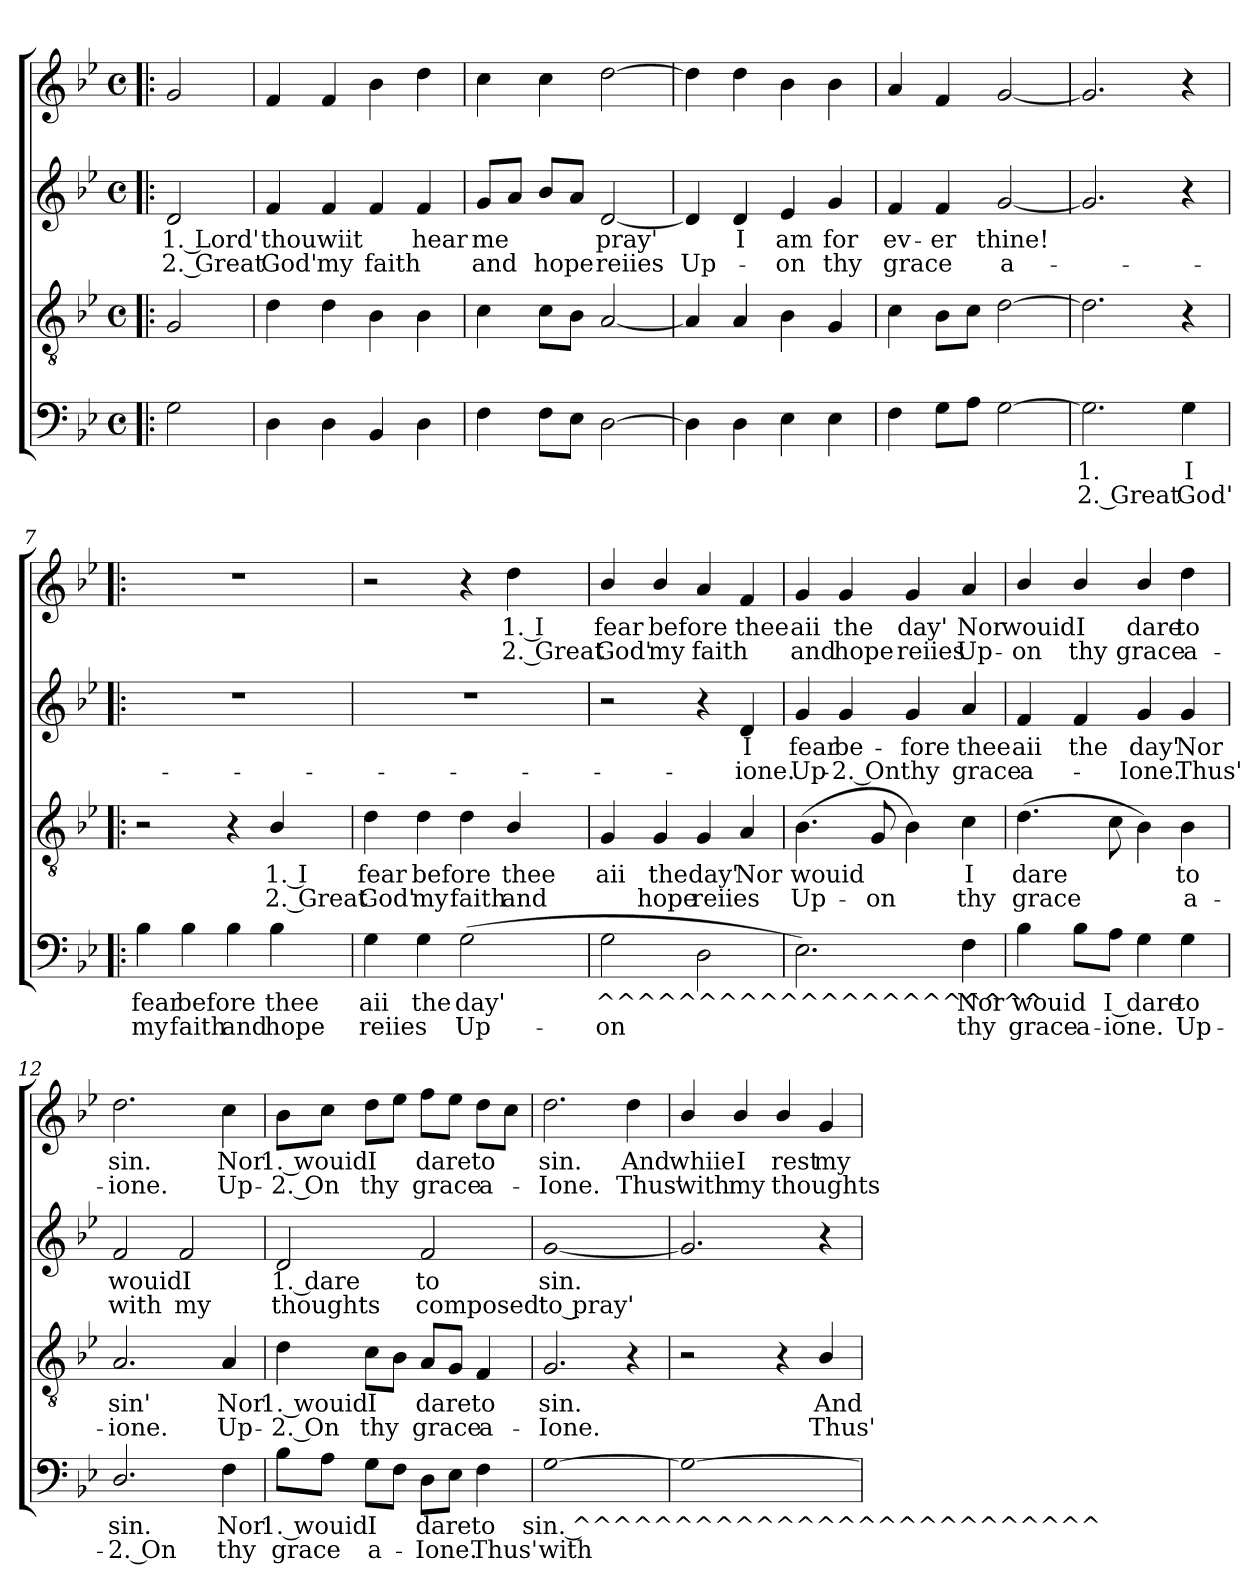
**kern	**text	**text	**kern	**text	**text	**kern	**text	**text	**kern	**text	**text
*part4	*part4	*part4	*part3	*part3	*part3	*part2	*part2	*part2	*part1	*part1	*part1
*staff4	*staff4	*staff4	*staff3	*staff3	*staff3	*staff2	*staff2	*staff2	*staff1	*staff1	*staff1
*clefF4	*	*	*clefGv2	*	*	*clefG2	*	*	*clefG2	*	*
*k[b-e-]	*	*	*k[b-e-]	*	*	*k[b-e-]	*	*	*k[b-e-]	*	*
*B-:	*	*	*B-:	*	*	*B-:	*	*	*B-:	*	*
*M4/4	*	*	*M4/4	*	*	*M4/4	*	*	*M4/4	*	*
*met(c)	*	*	*met(c)	*	*	*met(c)	*	*	*met(c)	*	*
=1!|:	=1!|:	=1!|:	=1!|:	=1!|:	=1!|:	=1!|:	=1!|:	=1!|:	=1!|:	=1!|:	=1!|:
!LO:N:head=open	!	!	!LO:N:head=open	!	!	!LO:N:head=open	!LO:LY:b:rj	!LO:LY:b:rj	!LO:N:head=open	!	!
2G\	.	.	2G/	.	.	2d/	1. Lord'	2. Great	2g/	.	.
=2	=2	=2	=2	=2	=2	=2	=2	=2	=2	=2	=2
!LO:N:head=solid	!	!	!LO:N:head=solid	!	!	!	!LO:LY:b	!LO:LY:b	!	!	!
4D\	.	.	4d\	.	.	4f/	thou	God'	4f/	.	.
!LO:N:head=solid	!	!	!LO:N:head=solid	!	!	!	!LO:LY:b	!LO:LY:b	!	!	!
4D\	.	.	4d\	.	.	4f/	wiit	my	4f/	.	.
!LO:N:head=solid	!	!	!LO:N:head=solid	!	!	!	!	!LO:LY:b	!LO:N:head=solid	!	!
4BB-/	.	.	4B-\	.	.	4f/	.	faith	4b-\	.	.
!LO:N:head=solid	!	!	!LO:N:head=solid	!	!	!	!LO:LY:b	!	!LO:N:head=solid	!	!
4D\	.	.	4B-\	.	.	4f/	hear	.	4dd\	.	.
=3	=3	=3	=3	=3	=3	=3	=3	=3	=3	=3	=3
!	!	!	!	!	!	!LO:N:head=solid	!LO:LY:b:rj	!LO:LY:b:rj	!	!	!
4F\	.	.	4c\	.	.	8g/L	me	and	4cc\	.	.
!	!	!	!	!	!	!LO:N:head=solid	!	!	!	!	!
.	.	.	.	.	.	8a/J	.	.	.	.	.
!	!	!	!	!	!	!LO:N:head=solid	!	!LO:LY:b	!	!	!
8F\L	.	.	8c\L	.	.	8b-/L	.	hope	4cc\	.	.
!LO:N:head=solid	!	!	!LO:N:head=solid	!	!	!LO:N:head=solid	!	!	!	!	!
8E-\J	.	.	8B-\J	.	.	8a/J	.	.	.	.	.
!LO:N:head=open	!	!	!LO:N:head=open	!	!	!LO:N:head=open	!LO:LY:b	!LO:LY:b	!LO:N:head=open	!	!
[>2D\	.	.	[<2A/	.	.	[<2d/	pray'	reiies	[>2dd\	.	.
=4	=4	=4	=4	=4	=4	=4	=4	=4	=4	=4	=4
!LO:N:head=solid	!	!	!LO:N:head=solid	!	!	!LO:N:head=solid	!	!LO:LY:b	!LO:N:head=solid	!	!
4D\]	.	.	4A/]	.	.	4d/]	.	Up-	4dd\]	.	.
!LO:N:head=solid	!	!	!LO:N:head=solid	!	!	!LO:N:head=solid	!LO:LY:b:rj	!	!LO:N:head=solid	!	!
4D\	.	.	4A/	.	.	4d/	I	.	4dd\	.	.
!LO:N:head=solid	!	!	!LO:N:head=solid	!	!	!LO:N:head=solid	!LO:LY:b	!LO:LY:b	!LO:N:head=solid	!	!
4E-\	.	.	4B-\	.	.	4e-/	am	-on	4b-\	.	.
!LO:N:head=solid	!	!	!LO:N:head=solid	!	!	!LO:N:head=solid	!LO:LY:b	!LO:LY:b	!LO:N:head=solid	!	!
4E-\	.	.	4G/	.	.	4g/	for	thy	4b-\	.	.
=5	=5	=5	=5	=5	=5	=5	=5	=5	=5	=5	=5
!	!	!	!	!	!	!	!LO:LY:b	!LO:LY:b	!LO:N:head=solid	!	!
4F\	.	.	4c\	.	.	4f/	ev-	grace	4a</	.	.
!LO:N:head=solid	!	!	!LO:N:head=solid	!	!	!	!LO:LY:b	!	!	!	!
8G\L	.	.	8B-\L	.	.	4f/	-er	.	4f/	.	.
!LO:N:head=solid	!	!	!	!	!	!	!	!	!	!	!
8A\J	.	.	8c\J	.	.	.	.	.	.	.	.
!LO:N:head=open	!	!	!LO:N:head=open	!	!	!LO:N:head=open	!LO:LY:b	!LO:LY:b	!LO:N:head=open	!	!
[>2G\	.	.	[>2d\	.	.	[<2g/	thine!	a-	[<2g/	.	.
=6	=6	=6	=6	=6	=6	=6	=6	=6	=6	=6	=6
!LO:N:head=open	!LO:LY:b	!LO:LY:b	!LO:N:head=open	!	!	!LO:N:head=open	!	!	!LO:N:head=open	!	!
2.G\]	1.	2. Great	2.d\]	.	.	2.g/]	.	.	2.g/]	.	.
!LO:N:head=solid	!LO:LY:b:rj	!LO:LY:b:rj	!	!	!	!	!	!	!	!	!
4G\	I	God'	4r	.	.	4r	.	.	4r	.	.
=7!|:	=7!|:	=7!|:	=7!|:	=7!|:	=7!|:	=7!|:	=7!|:	=7!|:	=7!|:	=7!|:	=7!|:
!LO:N:head=solid	!LO:LY:b	!LO:LY:b	!	!	!	!	!	!	!	!	!
4B-\	fear	my	2r	.	.	1r	.	.	1r	.	.
!LO:N:head=solid	!LO:LY:b	!LO:LY:b	!	!	!	!	!	!	!	!	!
4B-\	before	faith	.	.	.	.	.	.	.	.	.
!LO:N:head=solid	!	!LO:LY:b	!	!	!	!	!	!	!	!	!
4B-\	.	and	4r	.	.	.	.	.	.	.	.
!LO:N:head=solid	!LO:LY:b	!LO:LY:b	!LO:N:head=solid	!LO:LY:b:rj	!LO:LY:b:rj	!	!	!	!	!	!
4B-\	thee	hope	4B-/	1. I	2. Great	.	.	.	.	.	.
=8	=8	=8	=8	=8	=8	=8	=8	=8	=8	=8	=8
!LO:N:head=solid	!LO:LY:b	!LO:LY:b	!LO:N:head=solid	!LO:LY:b	!LO:LY:b	!	!	!	!	!	!
4G\	aii	reiies	4d\	fear	God'	1r	.	.	2r	.	.
!LO:N:head=solid	!LO:LY:b	!	!LO:N:head=solid	!LO:LY:b	!LO:LY:b	!	!	!	!	!	!
4G\	the	.	4d\	before	my	.	.	.	.	.	.
!LO:N:head=open	!LO:LY:b	!LO:LY:b	!LO:N:head=solid	!	!LO:LY:b	!	!	!	!	!	!
(>2G\	day'	Up-	4d\	.	faith	.	.	.	4r	.	.
!	!	!	!LO:N:head=solid	!LO:LY:b	!LO:LY:b	!	!	!	!LO:N:head=solid	!LO:LY:b:rj	!LO:LY:b:rj
.	.	.	4B-/	thee	and	.	.	.	4dd\	1. I	2. Great
=9	=9	=9	=9	=9	=9	=9	=9	=9	=9	=9	=9
!LO:N:head=open	!LO:LY:b	!LO:LY:b	!LO:N:head=solid	!LO:LY:b	!	!	!	!	!LO:N:head=solid	!LO:LY:b:rj	!LO:LY:b:rj
2G\	^^^^^^^^^^^^^^^^^^^^^^	-on	4G/	aii	.	2r	.	.	4b-/	fear	God'
!	!	!	!LO:N:head=solid	!LO:LY:b	!LO:LY:b	!	!	!	!LO:N:head=solid	!LO:LY:b	!LO:LY:b
.	.	.	4G/	the	hope	.	.	.	4b-/	before	my
!LO:N:head=open	!	!	!LO:N:head=solid	!LO:LY:b	!LO:LY:b	!	!	!	!LO:N:head=solid	!	!LO:LY:b
2D\	.	.	4G/	day'	reiies	4r	.	.	4a/	.	faith
!	!	!	!LO:N:head=solid	!LO:LY:b	!	!LO:N:head=solid	!LO:LY:b	!LO:LY:b	!	!LO:LY:b	!
.	.	.	4A/	Nor	.	4d/	I	-ione.	4f</	thee	.
=10	=10	=10	=10	=10	=10	=10	=10	=10	=10	=10	=10
!	!	!	!LO:N:head=solid	!LO:LY:b	!LO:LY:b	!LO:N:head=solid	!LO:LY:b	!LO:LY:b	!LO:N:head=solid	!LO:LY:b	!LO:LY:b
2.E-\)	.	.	(>4.B-\	wouid	Up-	4g/	fear	Up-	4g/	aii	and
!	!	!	!	!	!	!LO:N:head=solid	!LO:LY:b	!LO:LY:b	!LO:N:head=solid	!LO:LY:b	!LO:LY:b
.	.	.	.	.	.	4g/	be-	-2. On	4g/	the	hope
!	!	!	!LO:N:head=solid	!	!LO:LY:b:rj	!	!	!	!	!	!
.	.	.	8G/	.	-on	.	.	.	.	.	.
!	!	!	!LO:N:head=solid	!	!	!LO:N:head=solid	!LO:LY:b:rj	!LO:LY:b:rj	!LO:N:head=solid	!LO:LY:b	!LO:LY:b
.	.	.	4B-\)	.	.	4g/	-fore	thy	4g/	day'	reiies
!	!LO:LY:b	!LO:LY:b	!	!LO:LY:b:rj	!LO:LY:b:rj	!LO:N:head=solid	!LO:LY:b	!LO:LY:b	!LO:N:head=solid	!LO:LY:b	!LO:LY:b
4F\	Nor	thy	4c\	I	thy	4a/	thee	grace	4a/	Nor	Up-
=11	=11	=11	=11	=11	=11	=11	=11	=11	=11	=11	=11
!LO:N:head=solid	!LO:LY:b	!LO:LY:b	!LO:N:head=solid	!LO:LY:b	!LO:LY:b	!	!LO:LY:b	!LO:LY:b	!LO:N:head=solid	!LO:LY:b	!LO:LY:b
4B-\	wouid	grace	(>4.d\	dare	grace	4f/	aii	a-	4b-/	wouid	-on
!LO:N:head=solid	!	!LO:LY:b	!	!	!	!	!LO:LY:b	!	!LO:N:head=solid	!LO:LY:b	!LO:LY:b
8B-\L	.	a-	.	.	.	4f/	the	.	4b-/	I	thy
!LO:N:head=solid	!LO:LY:b:rj	!LO:LY:b:rj	!	!	!	!	!	!	!	!	!
8A\J	I dare	-ione.	8c\	.	.	.	.	.	.	.	.
!LO:N:head=solid	!	!	!LO:N:head=solid	!	!	!LO:N:head=solid	!LO:LY:b	!LO:LY:b	!LO:N:head=solid	!LO:LY:b	!LO:LY:b
4G\	.	.	4B-\)	.	.	4g/	day'	-Ione.	4b-/	dare	grace
!LO:N:head=solid	!LO:LY:b:rj	!LO:LY:b:rj	!LO:N:head=solid	!LO:LY:b:rj	!LO:LY:b:rj	!LO:N:head=solid	!LO:LY:b	!LO:LY:b	!LO:N:head=solid	!LO:LY:b	!LO:LY:b
4G\	to	Up-	4B-\	to	a-	4g/	Nor	Thus'	4dd\	to	a-
=12	=12	=12	=12	=12	=12	=12	=12	=12	=12	=12	=12
!LO:N:head=open	!LO:LY:b	!LO:LY:b	!LO:N:head=open	!LO:LY:b	!LO:LY:b	!	!LO:LY:b	!LO:LY:b	!LO:N:head=open	!LO:LY:b	!LO:LY:b
2.D/	sin.	-2. On	2.A/	sin'	-ione.	2f/	wouid	with	2.dd\	sin.	-ione.
!	!	!	!	!	!	!	!LO:LY:b	!LO:LY:b	!	!	!
.	.	.	.	.	.	2f/	I	my	.	.	.
!	!LO:LY:b	!LO:LY:b	!LO:N:head=solid	!LO:LY:b	!LO:LY:b	!	!	!	!	!LO:LY:b	!LO:LY:b
4F\	Nor	thy	4A/	Nor	Up-	.	.	.	4cc\	Nor	Up-
!!LO:LB:g=z
=13	=13	=13	=13	=13	=13	=13	=13	=13	=13	=13	=13
!LO:N:head=solid	!LO:LY:b:rj	!LO:LY:b:rj	!LO:N:head=solid	!LO:LY:b:rj	!LO:LY:b:rj	!LO:N:head=open	!LO:LY:b:rj	!LO:LY:b:rj	!LO:N:head=solid	!LO:LY:b:rj	!LO:LY:b:rj
8B-\L	1. wouid	grace	4d\	1. wouid	-2. On	2d/	1. dare	thoughts	8b-\L	1. wouid	-2. On
!LO:N:head=solid	!	!	!	!	!	!	!	!	!	!	!
8A\J	.	.	.	.	.	.	.	.	8cc\J	.	.
!LO:N:head=solid	!LO:LY:b:rj	!LO:LY:b:rj	!	!LO:LY:b:rj	!LO:LY:b:rj	!	!	!	!LO:N:head=solid	!LO:LY:b:rj	!LO:LY:b:rj
8G\L	I	a-	8c\L	I	thy	.	.	.	8dd\L	I	thy
!	!	!	!LO:N:head=solid	!	!	!	!	!	!LO:N:head=solid	!	!
8F\J	.	.	8B-\J	.	.	.	.	.	8ee-\J	.	.
!LO:N:head=solid	!LO:LY:b	!LO:LY:b	!LO:N:head=solid	!LO:LY:b	!LO:LY:b	!	!LO:LY:b	!LO:LY:b	!	!LO:LY:b	!LO:LY:b
8D\L	dare	-Ione.	8A/L	dare	grace	2f/	to	composed	8ff\L	dare	grace
!LO:N:head=solid	!	!	!LO:N:head=solid	!	!	!	!	!	!LO:N:head=solid	!	!
8E-\J	.	.	8G/J	.	.	.	.	.	8ee-\J	.	.
!	!LO:LY:b	!LO:LY:b	!	!LO:LY:b	!LO:LY:b	!	!	!	!LO:N:head=solid	!LO:LY:b	!LO:LY:b
4F\	to	Thus'	4F/	to	a-	.	.	.	8dd\L	to	a-
.	.	.	.	.	.	.	.	.	8cc\J	.	.
=14	=14	=14	=14	=14	=14	=14	=14	=14	=14	=14	=14
!LO:N:head=open	!LO:LY:b	!LO:LY:b	!LO:N:head=open	!LO:LY:b	!LO:LY:b	!LO:N:head=open	!LO:LY:b	!LO:LY:b	!LO:N:head=open	!LO:LY:b	!LO:LY:b
[>1G	sin. ^^^^^^^^^^^^^^^^^^^^^^^^^^	with	2.G/	sin.	-Ione.	[<1g	sin.	to pray'	2.dd\	sin.	-Ione.
!	!	!	!	!	!	!	!	!	!LO:N:head=solid	!LO:LY:b	!LO:LY:b
.	.	.	4r	.	.	.	.	.	4dd\	And	Thus'
=15	=15	=15	=15	=15	=15	=15	=15	=15	=15	=15	=15
!LO:N:head=open	!	!	!	!	!	!LO:N:head=open	!	!	!LO:N:head=solid	!LO:LY:b	!LO:LY:b
1G_	.	.	2r	.	.	2.g/]	.	.	4b->/	whiie	with
!	!	!	!	!	!	!	!	!	!LO:N:head=solid	!LO:LY:b	!LO:LY:b
.	.	.	.	.	.	.	.	.	4b-/	I	my
!	!	!	!	!	!	!	!	!	!LO:N:head=solid	!LO:LY:b	!LO:LY:b
.	.	.	4r	.	.	.	.	.	4b-/	rest	thoughts
!	!	!	!LO:N:head=solid	!LO:LY:b	!LO:LY:b	!	!	!	!LO:N:head=solid	!LO:LY:b	!
.	.	.	4B-/	And	Thus'	4r	.	.	4g/	my	.
=	=	=	=	=	=	=	=	=	=	=	=
*-	*-	*-	*-	*-	*-	*-	*-	*-	*-	*-	*-
